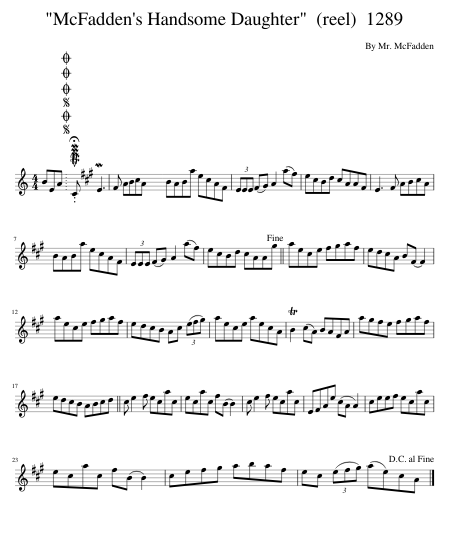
X:1
L:1/8
M:4/4
I:linebreak $
K:C
V:1 treble
V:1
 BEA |SOSOOO .!fermata!PMTuC ME3 ^F AB^cA | BABa e^cA^F | (3EEE (^F^G) A2 (a^f) | e^cBd cAA^F | %5
 E3 ^F AB^cA |$ BABa e^cA^F | (3EEE (^F^G) A2 (a^f) | e^cBd cAA^g!fine! || ae^ce ^f^gaf | %10
 ed^cA B(^F F2) |$ ae^ce ^f^gaf | ed^cB Ac (3(e^f^g) | ae^ce aecA | TB2 (^cA) BA^FA | %15
 a^g^fe fgaf |$ ed^cB ABcd || ^c e2 ^f ecac | e^cac ^f(B B2) | ^c e2 ^f ecac | %20
 E^FAe (^cA A2) | ^cee^f ecac |$ e^cac ^f(B B2) | ^ce^f^g abaf | e^c (3(e^f^g) (ae)cA!D.C.! |] %25
